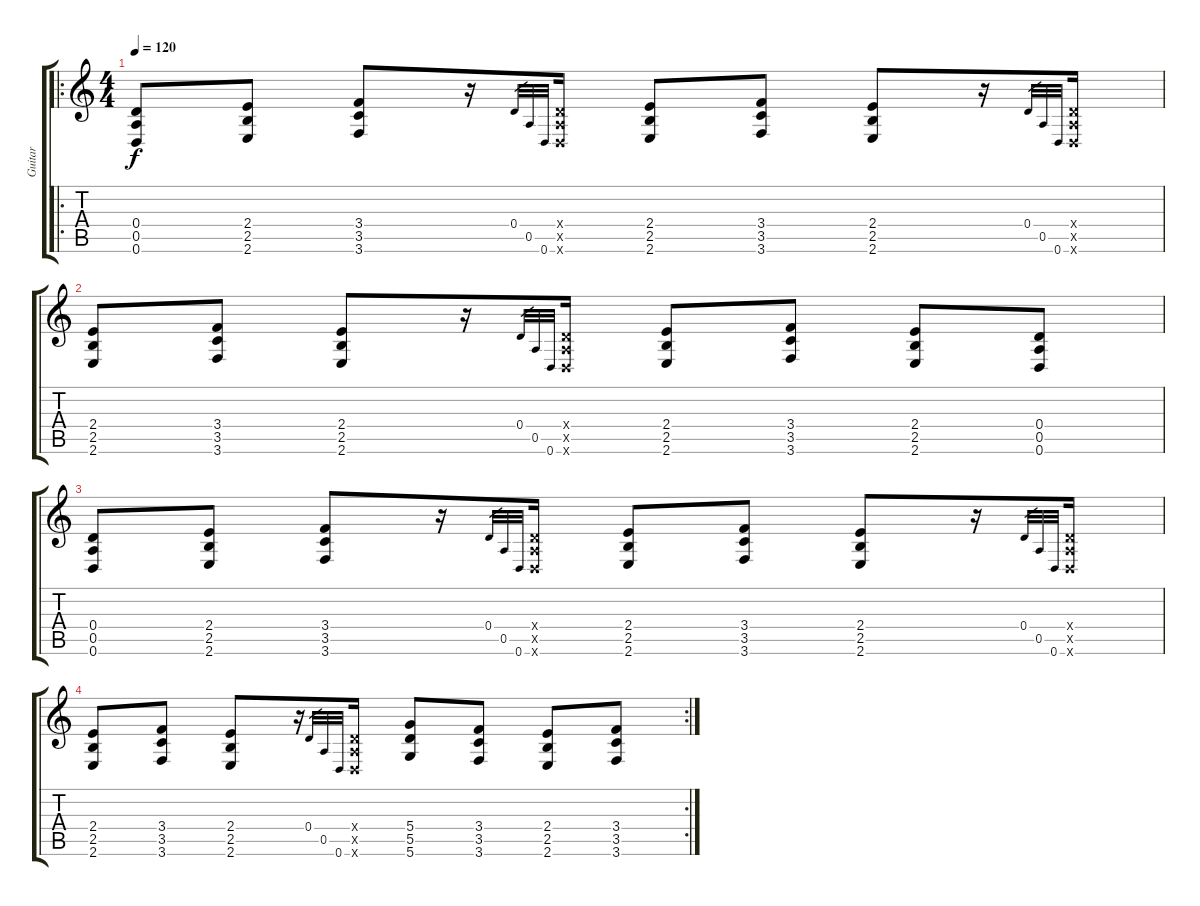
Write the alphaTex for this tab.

\track ("Guitar" "Guitar") {instrument overdrivenguitar}
\staff {score tabs}
\tuning (E4 B3 G3 D3 A2 D2) {hide}
\ro
\ts (4 4)
\tempo 120
\clef g2
\ks c
(0.4 0.5 0.6).8{dy f} (2.4 2.5 2.6).8 (3.4 3.5 3.6).8 r.16 0.4.32{gr} 0.5.32{gr} 0.6.32{gr} (0.4{x} 0.5{x} 0.6{x}).16 (2.4 2.5 2.6).8 (3.4 3.5 3.6).8 (2.4 2.5 2.6).8 r.16 0.4.32{gr} 0.5.32{gr} 0.6.32{gr} (0.4{x} 0.5{x} 0.6{x}).16 |
(2.4 2.5 2.6).8 (3.4 3.5 3.6).8 (2.4 2.5 2.6).8 r.16 0.4.32{gr} 0.5.32{gr} 0.6.32{gr} (0.4{x} 0.5{x} 0.6{x}).16 (2.4 2.5 2.6).8 (3.4 3.5 3.6).8 (2.4 2.5 2.6).8 (0.4 0.5 0.6).8 |
(0.4 0.5 0.6).8 (2.4 2.5 2.6).8 (3.4 3.5 3.6).8 r.16 0.4.32{gr} 0.5.32{gr} 0.6.32{gr} (0.4{x} 0.5{x} 0.6{x}).16 (2.4 2.5 2.6).8 (3.4 3.5 3.6).8 (2.4 2.5 2.6).8 r.16 0.4.32{gr} 0.5.32{gr} 0.6.32{gr} (0.4{x} 0.5{x} 0.6{x}).16 |
\rc 2
(2.4 2.5 2.6).8 (3.4 3.5 3.6).8 (2.4 2.5 2.6).8 r.16 0.4.32{gr} 0.5.32{gr} 0.6.32{gr} (0.4{x} 0.5{x} 0.6{x}).16 (5.4 5.5 5.6).8 (3.4 3.5 3.6).8 (2.4 2.5 2.6).8 (3.4 3.5 3.6).8
